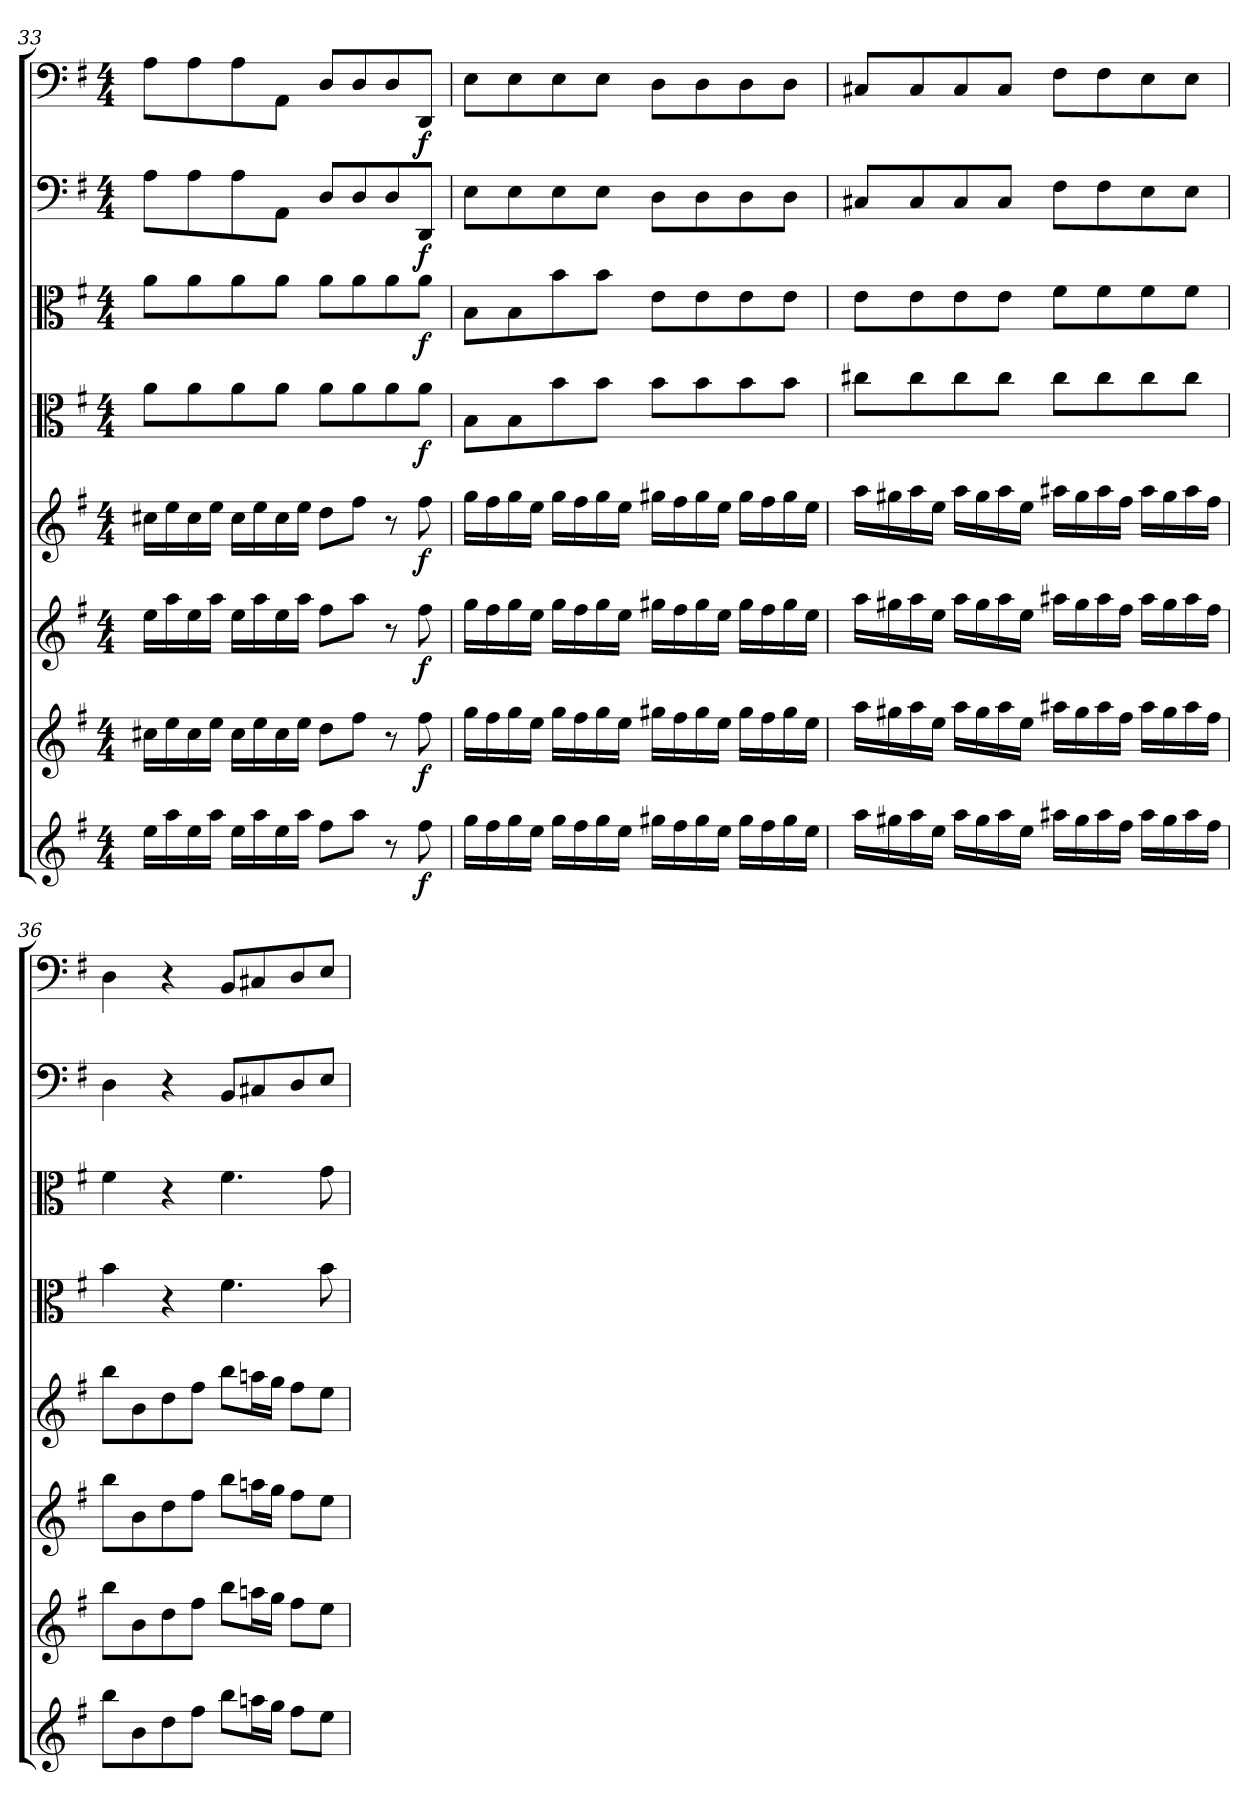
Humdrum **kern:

**kern	**dynam	**kern	**dynam	**kern	**dynam	**kern	**dynam	**kern	**dynam	**kern	**dynam	**kern	**dynam	**kern	**dynam
*part8	*part8	*part7	*part7	*part6	*part6	*part5	*part5	*part4	*part4	*part3	*part3	*part2	*part2	*part1	*part1
*staff8	*staff8	*staff7	*staff7	*staff6	*staff6	*staff5	*staff5	*staff4	*staff4	*staff3	*staff3	*staff2	*staff2	*staff1	*staff1
*clefG2	*	*clefG2	*	*clefG2	*	*clefG2	*	*clefC3	*	*clefC3	*	*clefF4	*	*clefF4	*
*k[f#]	*	*k[f#]	*	*k[f#]	*	*k[f#]	*	*k[f#]	*	*k[f#]	*	*k[f#]	*	*k[f#]	*
*G:	*	*G:	*	*G:	*	*G:	*	*G:	*	*G:	*	*G:	*	*G:	*
*M4/4	*	*M4/4	*	*M4/4	*	*M4/4	*	*M4/4	*	*M4/4	*	*M4/4	*	*M4/4	*
=33	=33	=33	=33	=33	=33	=33	=33	=33	=33	=33	=33	=33	=33	=33	=33
16ee\LL	.	16cc#X\LL	.	16ee\LL	.	16cc#X\LL	.	8a\L	.	8a\L	.	8A\L	.	8A\L	.
16aa\	.	16ee\	.	16aa\	.	16ee\	.	.	.	.	.	.	.	.	.
16ee\	.	16cc#\	.	16ee\	.	16cc#\	.	8a\	.	8a\	.	8A\	.	8A\	.
16aa\JJ	.	16ee\JJ	.	16aa\JJ	.	16ee\JJ	.	.	.	.	.	.	.	.	.
16ee\LL	.	16cc#\LL	.	16ee\LL	.	16cc#\LL	.	8a\	.	8a\	.	8A\	.	8A\	.
16aa\	.	16ee\	.	16aa\	.	16ee\	.	.	.	.	.	.	.	.	.
16ee\	.	16cc#\	.	16ee\	.	16cc#\	.	8a\J	.	8a\J	.	8AA\J	.	8AA\J	.
16aa\JJ	.	16ee\JJ	.	16aa\JJ	.	16ee\JJ	.	.	.	.	.	.	.	.	.
8ff#\L	.	8dd\L	.	8ff#\L	.	8dd\L	.	8a\L	.	8a\L	.	8D/L	.	8D/L	.
8aa\J	.	8ff#\J	.	8aa\J	.	8ff#\J	.	8a\	.	8a\	.	8D/	.	8D/	.
8r	.	8r	.	8r	.	8r	.	8a\	.	8a\	.	8D/	.	8D/	.
8ff#\	f	8ff#\	f	8ff#\	f	8ff#\	f	8a\J	f	8a\J	f	8DD/J	f	8DD/J	f
=34	=34	=34	=34	=34	=34	=34	=34	=34	=34	=34	=34	=34	=34	=34	=34
16gg\LL	.	16gg\LL	.	16gg\LL	.	16gg\LL	.	8B\L	.	8B\L	.	8E\L	.	8E\L	.
16ff#\	.	16ff#\	.	16ff#\	.	16ff#\	.	.	.	.	.	.	.	.	.
16gg\	.	16gg\	.	16gg\	.	16gg\	.	8B\	.	8B\	.	8E\	.	8E\	.
16ee\JJ	.	16ee\JJ	.	16ee\JJ	.	16ee\JJ	.	.	.	.	.	.	.	.	.
16gg\LL	.	16gg\LL	.	16gg\LL	.	16gg\LL	.	8b\	.	8b\	.	8E\	.	8E\	.
16ff#\	.	16ff#\	.	16ff#\	.	16ff#\	.	.	.	.	.	.	.	.	.
16gg\	.	16gg\	.	16gg\	.	16gg\	.	8b\J	.	8b\J	.	8E\J	.	8E\J	.
16ee\JJ	.	16ee\JJ	.	16ee\JJ	.	16ee\JJ	.	.	.	.	.	.	.	.	.
16gg#X\LL	.	16gg#X\LL	.	16gg#X\LL	.	16gg#X\LL	.	8b\L	.	8e\L	.	8D\L	.	8D\L	.
16ff#\	.	16ff#\	.	16ff#\	.	16ff#\	.	.	.	.	.	.	.	.	.
16gg#\	.	16gg#\	.	16gg#\	.	16gg#\	.	8b\	.	8e\	.	8D\	.	8D\	.
16ee\JJ	.	16ee\JJ	.	16ee\JJ	.	16ee\JJ	.	.	.	.	.	.	.	.	.
16gg#\LL	.	16gg#\LL	.	16gg#\LL	.	16gg#\LL	.	8b\	.	8e\	.	8D\	.	8D\	.
16ff#\	.	16ff#\	.	16ff#\	.	16ff#\	.	.	.	.	.	.	.	.	.
16gg#\	.	16gg#\	.	16gg#\	.	16gg#\	.	8b\J	.	8e\J	.	8D\J	.	8D\J	.
16ee\JJ	.	16ee\JJ	.	16ee\JJ	.	16ee\JJ	.	.	.	.	.	.	.	.	.
=35	=35	=35	=35	=35	=35	=35	=35	=35	=35	=35	=35	=35	=35	=35	=35
16aa\LL	.	16aa\LL	.	16aa\LL	.	16aa\LL	.	8cc#X\L	.	8e\L	.	8C#X/L	.	8C#X/L	.
16gg#X\	.	16gg#X\	.	16gg#X\	.	16gg#X\	.	.	.	.	.	.	.	.	.
16aa\	.	16aa\	.	16aa\	.	16aa\	.	8cc#\	.	8e\	.	8C#/	.	8C#/	.
16ee\JJ	.	16ee\JJ	.	16ee\JJ	.	16ee\JJ	.	.	.	.	.	.	.	.	.
16aa\LL	.	16aa\LL	.	16aa\LL	.	16aa\LL	.	8cc#\	.	8e\	.	8C#/	.	8C#/	.
16gg#\	.	16gg#\	.	16gg#\	.	16gg#\	.	.	.	.	.	.	.	.	.
16aa\	.	16aa\	.	16aa\	.	16aa\	.	8cc#\J	.	8e\J	.	8C#/J	.	8C#/J	.
16ee\JJ	.	16ee\JJ	.	16ee\JJ	.	16ee\JJ	.	.	.	.	.	.	.	.	.
16aa#X\LL	.	16aa#X\LL	.	16aa#X\LL	.	16aa#X\LL	.	8cc#\L	.	8f#\L	.	8F#\L	.	8F#\L	.
16gg#\	.	16gg#\	.	16gg#\	.	16gg#\	.	.	.	.	.	.	.	.	.
16aa#\	.	16aa#\	.	16aa#\	.	16aa#\	.	8cc#\	.	8f#\	.	8F#\	.	8F#\	.
16ff#\JJ	.	16ff#\JJ	.	16ff#\JJ	.	16ff#\JJ	.	.	.	.	.	.	.	.	.
16aa#\LL	.	16aa#\LL	.	16aa#\LL	.	16aa#\LL	.	8cc#\	.	8f#\	.	8E\	.	8E\	.
16gg#\	.	16gg#\	.	16gg#\	.	16gg#\	.	.	.	.	.	.	.	.	.
16aa#\	.	16aa#\	.	16aa#\	.	16aa#\	.	8cc#\J	.	8f#\J	.	8E\J	.	8E\J	.
16ff#\JJ	.	16ff#\JJ	.	16ff#\JJ	.	16ff#\JJ	.	.	.	.	.	.	.	.	.
=36	=36	=36	=36	=36	=36	=36	=36	=36	=36	=36	=36	=36	=36	=36	=36
8bb\L	.	8bb\L	.	8bb\L	.	8bb\L	.	4b\	.	4f#\	.	4D\	.	4D\	.
8b\	.	8b\	.	8b\	.	8b\	.	.	.	.	.	.	.	.	.
8dd\	.	8dd\	.	8dd\	.	8dd\	.	4r	.	4r	.	4r	.	4r	.
8ff#\J	.	8ff#\J	.	8ff#\J	.	8ff#\J	.	.	.	.	.	.	.	.	.
8bb\L	.	8bb\L	.	8bb\L	.	8bb\L	.	4.f#\	.	4.f#\	.	8BB/L	.	8BB/L	.
16aan\L	.	16aan\L	.	16aan\L	.	16aan\L	.	.	.	.	.	8C#X/	.	8C#X/	.
16gg\JJ	.	16gg\JJ	.	16gg\JJ	.	16gg\JJ	.	.	.	.	.	.	.	.	.
8ff#\L	.	8ff#\L	.	8ff#\L	.	8ff#\L	.	.	.	.	.	8D/	.	8D/	.
8ee\J	.	8ee\J	.	8ee\J	.	8ee\J	.	8b\	.	8g\	.	8E/J	.	8E/J	.
=	=	=	=	=	=	=	=	=	=	=	=	=	=	=	=
*-	*-	*-	*-	*-	*-	*-	*-	*-	*-	*-	*-	*-	*-	*-	*-
